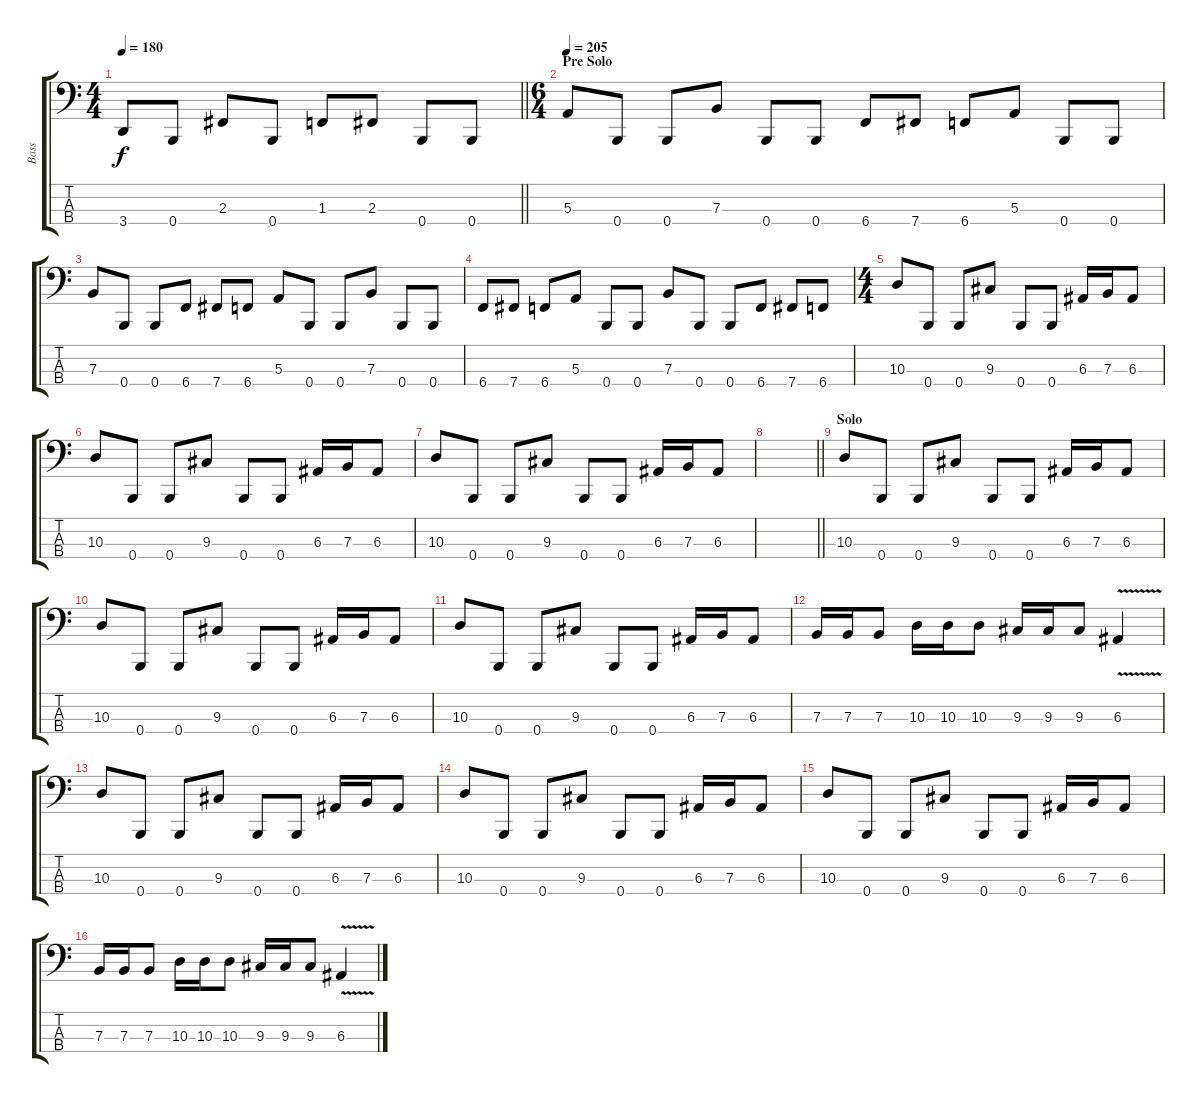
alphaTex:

\track ("Bass" "Bass") {instrument electricbasspick}
\staff {score tabs}
\tuning (D2 A1 E1 B0) {hide}
\ts (4 4)
\tempo 180
\clef f4
\barLineRight lightlight
\ks c
3.4.8{dy f} 0.4.8 2.3.8 0.4.8 1.3.8 2.3.8 0.4.8 0.4.8 |
\ts (6 4)
\section ("" "Pre Solo")
\tempo 205
5.3.8 0.4.8 0.4.8 7.3.8 0.4.8 0.4.8 6.4.8 7.4.8 6.4.8 5.3.8 0.4.8 0.4.8 |
7.3.8 0.4.8 0.4.8 6.4.8 7.4.8 6.4.8 5.3.8 0.4.8 0.4.8 7.3.8 0.4.8 0.4.8 |
6.4.8 7.4.8 6.4.8 5.3.8 0.4.8 0.4.8 7.3.8 0.4.8 0.4.8 6.4.8 7.4.8 6.4.8 |
\ts (4 4)
10.3.8 0.4.8 0.4.8 9.3.8 0.4.8 0.4.8 6.3.16 7.3.16 6.3.8 |
10.3.8 0.4.8 0.4.8 9.3.8 0.4.8 0.4.8 6.3.16 7.3.16 6.3.8 |
10.3.8 0.4.8 0.4.8 9.3.8 0.4.8 0.4.8 6.3.16 7.3.16 6.3.8 |
\barLineRight lightlight
|
\section ("" "Solo")
10.3.8 0.4.8 0.4.8 9.3.8 0.4.8 0.4.8 6.3.16 7.3.16 6.3.8 |
10.3.8 0.4.8 0.4.8 9.3.8 0.4.8 0.4.8 6.3.16 7.3.16 6.3.8 |
10.3.8 0.4.8 0.4.8 9.3.8 0.4.8 0.4.8 6.3.16 7.3.16 6.3.8 |
7.3.16 7.3.16 7.3.8 10.3.16 10.3.16 10.3.8 9.3.16 9.3.16 9.3.8 6.3{v}.4 |
10.3.8 0.4.8 0.4.8 9.3.8 0.4.8 0.4.8 6.3.16 7.3.16 6.3.8 |
10.3.8 0.4.8 0.4.8 9.3.8 0.4.8 0.4.8 6.3.16 7.3.16 6.3.8 |
10.3.8 0.4.8 0.4.8 9.3.8 0.4.8 0.4.8 6.3.16 7.3.16 6.3.8 |
7.3.16 7.3.16 7.3.8 10.3.16 10.3.16 10.3.8 9.3.16 9.3.16 9.3.8 6.3{v}.4
